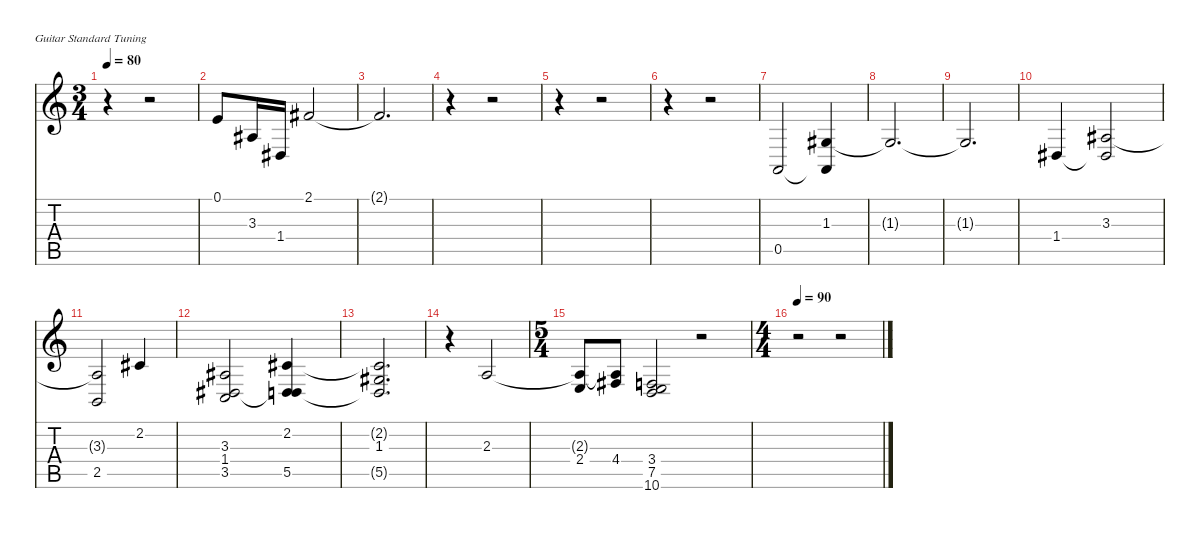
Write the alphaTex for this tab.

\defaultSystemsLayout 4
\hideDynamics
\bracketExtendMode nobrackets
\singleTrackTrackNamePolicy hidden
\multiTrackTrackNamePolicy hidden
\firstSystemTrackNameMode fullname
\firstSystemTrackNameOrientation horizontal
\otherSystemsTrackNameOrientation horizontal
\track ("Woodwinds 1" "fl.") {instrument panflute}
\staff {score tabs}
\tuning (E4 B3 G3 D3 A2 E2)
\ts (3 4)
\tempo 80
\clef g2
\ks c
r.4{dy mp beam Down} r.2{beam Down} |
0.1.8{dy f beam Up} 3.3{acc #}.16{beam Up} 1.4{acc #}.16{beam Up} 2.1{acc #}.2{beam Up} |
2.1{t acc #}.2{d beam Up} |
r.4{beam Down} r.2{beam Down} |
r.4{beam Down} r.2{beam Down} |
r.4{beam Down} r.2{beam Down} |
0.5.2{dy mf beam Up} (1.3{acc #} 0.5{t}).4{beam Up} |
1.3{t acc #}.2{d dy f beam Up} |
1.3{t acc #}.2{d beam Up} |
1.4{acc #}.4{dy mf beam Up} (3.3{acc #} 1.4{t acc #}).2{beam Up} |
(3.3{t acc #} 2.5).2{dy f beam Up} 2.2{acc #}.4{dy mf beam Up} |
(3.3{acc #} 1.4{acc #} 3.5).2{beam Up} (2.2{acc #} 1.4{t acc #} 5.5).4{beam Up} |
(2.2{t acc #} 1.3{acc #} 5.5{t}).2{d dy f beam Up} |
r.4{beam Down} 2.3.2{beam Up} |
\ts (5 4)
(2.3{t} 2.4).8{beam Up} (2.3{t} 4.4{acc #}).8{beam Up} (3.4 7.5 10.6).2{dy mf beam Up} r.2{beam Up} |
\ts (4 4)
\tempo 90
r.2{beam Down} r.2{beam Down}
